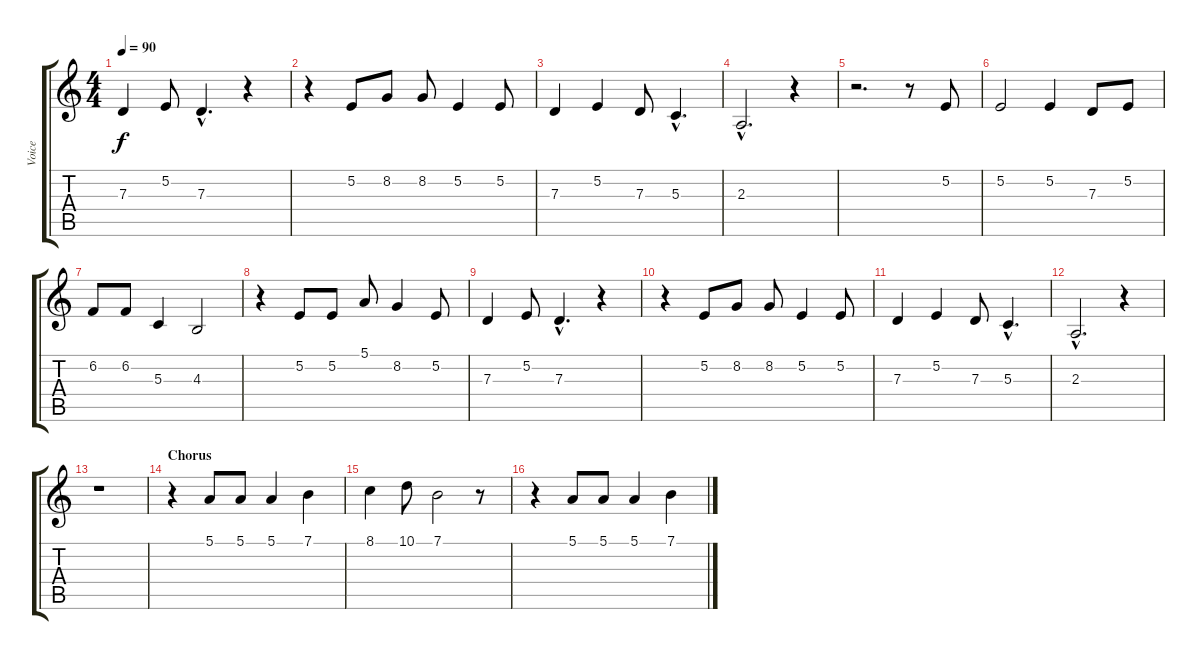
\track ("Voice" "Voice") {instrument percussiveorgan}
\staff {score tabs}
\tuning (E4 B3 G3 D3 A2 E2) {hide}
\ts (4 4)
\tempo 90
\clef g2
\ks c
7.3.4{dy f} 5.2.8 7.3{hac}.4{d} r.4 |
r.4 5.2.8 8.2.8 8.2.8 5.2.4 5.2.8 |
7.3.4 5.2.4 7.3.8 5.3{hac}.4{d} |
2.3{hac}.2{d} r.4 |
r.2{d} r.8 5.2.8 |
5.2.2 5.2.4 7.3.8 5.2.8 |
6.2.8 6.2.8 5.3.4 4.3.2 |
r.4 5.2.8 5.2.8 5.1.8 8.2.4 5.2.8 |
7.3.4 5.2.8 7.3{hac}.4{d} r.4 |
r.4 5.2.8 8.2.8 8.2.8 5.2.4 5.2.8 |
7.3.4 5.2.4 7.3.8 5.3{hac}.4{d} |
2.3{hac}.2{d} r.4 |
r.1 |
\section ("" "Chorus")
r.4 5.1.8 5.1.8 5.1.4 7.1.4 |
8.1.4 10.1.8 7.1.2 r.8 |
r.4 5.1.8 5.1.8 5.1.4 7.1.4
